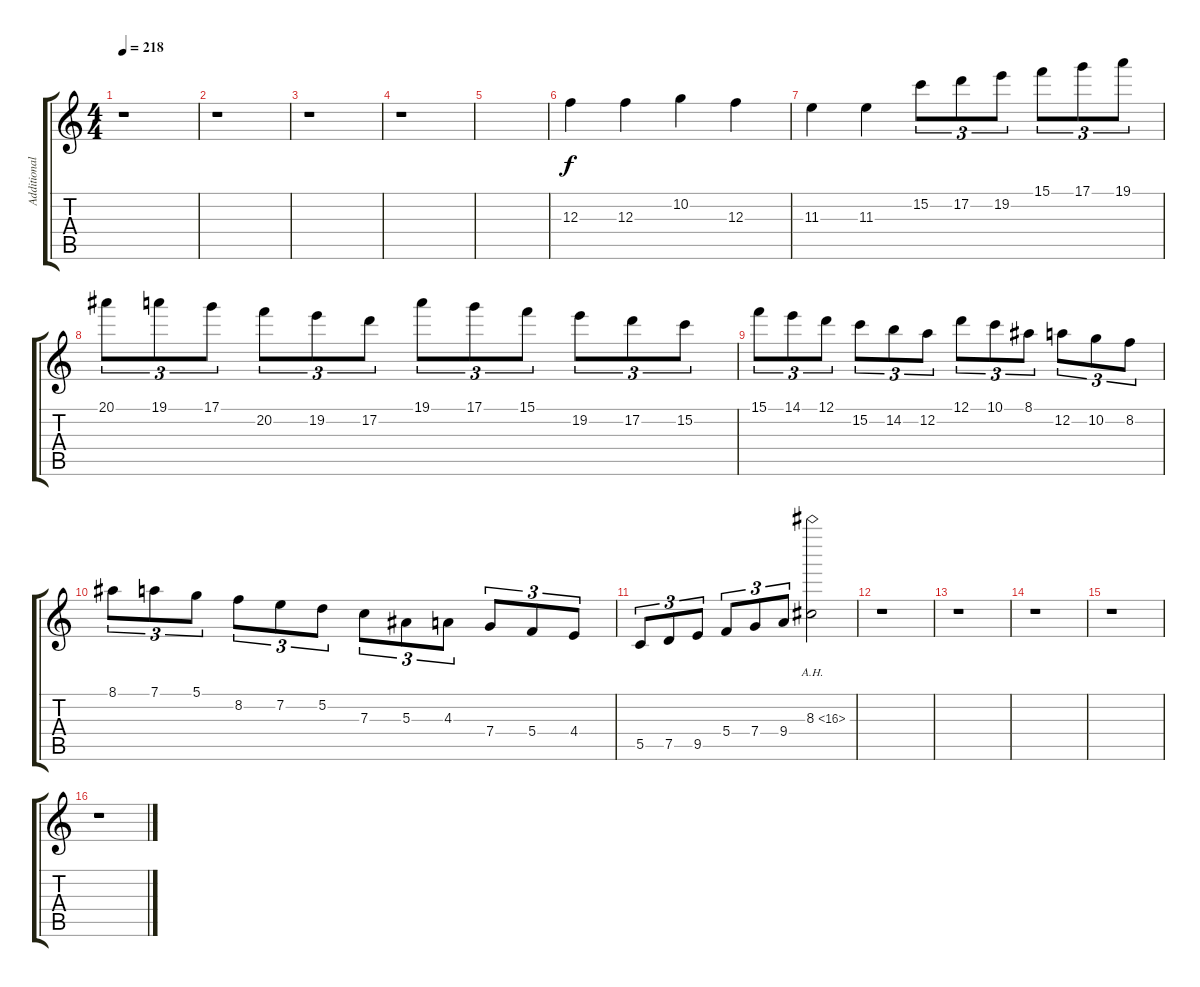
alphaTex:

\track ("Additional Guitars" "Additional") {instrument distortionguitar}
\staff {score tabs}
\tuning (D4 A3 F3 C3 G2 D2) {hide}
\ts (4 4)
\tempo 218
\clef g2
\ks c
r.1{dy f} |
r.1 |
r.1 |
r.1 |
|
12.3.4 12.3.4 10.2.4 12.3.4 |
11.3.4 11.3.4 15.2.8{tu (3 2)} 17.2.8{tu (3 2)} 19.2.8{tu (3 2)} 15.1.8{tu (3 2)} 17.1.8{tu (3 2)} 19.1.8{tu (3 2)} |
20.1.8{tu (3 2)} 19.1.8{tu (3 2)} 17.1.8{tu (3 2)} 20.2.8{tu (3 2)} 19.2.8{tu (3 2)} 17.2.8{tu (3 2)} 19.1.8{tu (3 2)} 17.1.8{tu (3 2)} 15.1.8{tu (3 2)} 19.2.8{tu (3 2)} 17.2.8{tu (3 2)} 15.2.8{tu (3 2)} |
15.1.8{tu (3 2)} 14.1.8{tu (3 2)} 12.1.8{tu (3 2)} 15.2.8{tu (3 2)} 14.2.8{tu (3 2)} 12.2.8{tu (3 2)} 12.1.8{tu (3 2)} 10.1.8{tu (3 2)} 8.1.8{tu (3 2)} 12.2.8{tu (3 2)} 10.2.8{tu (3 2)} 8.2.8{tu (3 2)} |
8.1.8{tu (3 2)} 7.1.8{tu (3 2)} 5.1.8{tu (3 2)} 8.2.8{tu (3 2)} 7.2.8{tu (3 2)} 5.2.8{tu (3 2)} 7.3.8{tu (3 2)} 5.3.8{tu (3 2)} 4.3.8{tu (3 2)} 7.4.8{tu (3 2)} 5.4.8{tu (3 2)} 4.4.8{tu (3 2)} |
5.5.8{tu (3 2)} 7.5.8{tu (3 2)} 9.5.8{tu (3 2)} 5.4.8{tu (3 2)} 7.4.8{tu (3 2)} 9.4.8{tu (3 2)} 8.3{ah 8}.2 |
r.1 |
r.1 |
r.1 |
r.1 |
r.1
